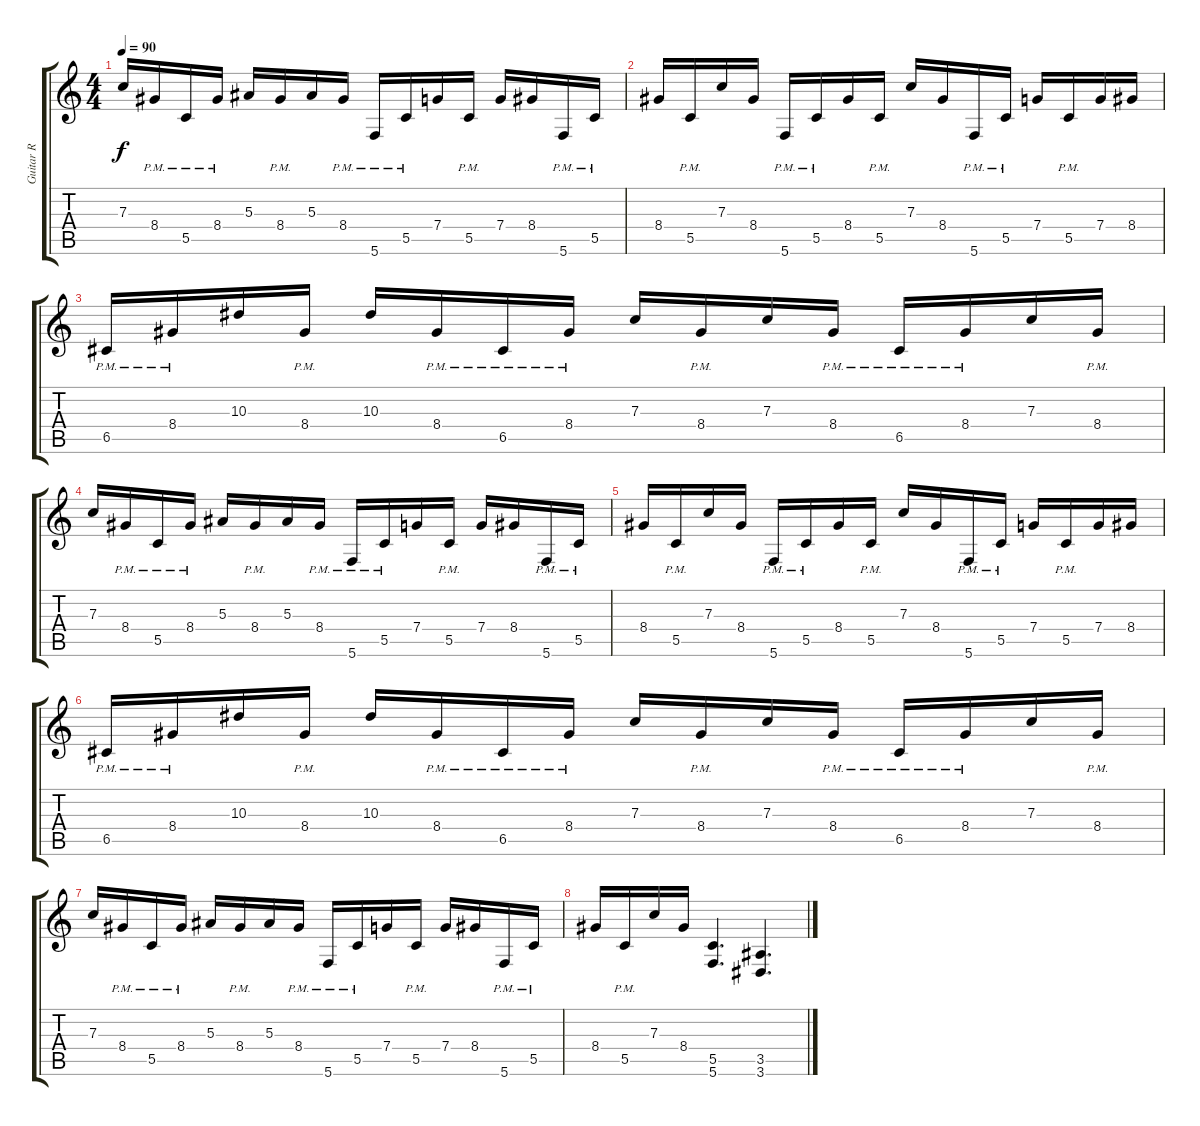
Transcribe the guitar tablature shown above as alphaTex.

\track ("Guitar R" "Guitar R") {instrument acousticguitarsteel}
\staff {score tabs}
\tuning (D4 A3 F3 C3 G2 C2) {hide}
\ts (4 4)
\tempo 90
\clef g2
\ks c
7.3.16{dy f} 8.4{pm}.16 5.5{pm}.16 8.4{pm}.16 5.3.16 8.4{pm}.16 5.3.16 8.4{pm}.16 5.6{pm}.16 5.5{pm}.16 7.4.16 5.5{pm}.16 7.4.16 8.4.16 5.6{pm}.16 5.5{pm}.16 |
8.4.16 5.5{pm}.16 7.3.16 8.4.16 5.6{pm}.16 5.5{pm}.16 8.4.16 5.5{pm}.16 7.3.16 8.4.16 5.6{pm}.16 5.5{pm}.16 7.4.16 5.5{pm}.16 7.4.16 8.4.16 |
6.5{pm}.16 8.4{pm}.16 10.3.16 8.4{pm}.16 10.3.16 8.4{pm}.16 6.5{pm}.16 8.4{pm}.16 7.3.16 8.4{pm}.16 7.3.16 8.4{pm}.16 6.5{pm}.16 8.4{pm}.16 7.3.16 8.4{pm}.16 |
7.3.16 8.4{pm}.16 5.5{pm}.16 8.4{pm}.16 5.3.16 8.4{pm}.16 5.3.16 8.4{pm}.16 5.6{pm}.16 5.5{pm}.16 7.4.16 5.5{pm}.16 7.4.16 8.4.16 5.6{pm}.16 5.5{pm}.16 |
8.4.16 5.5{pm}.16 7.3.16 8.4.16 5.6{pm}.16 5.5{pm}.16 8.4.16 5.5{pm}.16 7.3.16 8.4.16 5.6{pm}.16 5.5{pm}.16 7.4.16 5.5{pm}.16 7.4.16 8.4.16 |
6.5{pm}.16 8.4{pm}.16 10.3.16 8.4{pm}.16 10.3.16 8.4{pm}.16 6.5{pm}.16 8.4{pm}.16 7.3.16 8.4{pm}.16 7.3.16 8.4{pm}.16 6.5{pm}.16 8.4{pm}.16 7.3.16 8.4{pm}.16 |
7.3.16 8.4{pm}.16 5.5{pm}.16 8.4{pm}.16 5.3.16 8.4{pm}.16 5.3.16 8.4{pm}.16 5.6{pm}.16 5.5{pm}.16 7.4.16 5.5{pm}.16 7.4.16 8.4.16 5.6{pm}.16 5.5{pm}.16 |
8.4.16 5.5{pm}.16 7.3.16 8.4.16 (5.5 5.6).4{d} (3.5 3.6).4{d}
